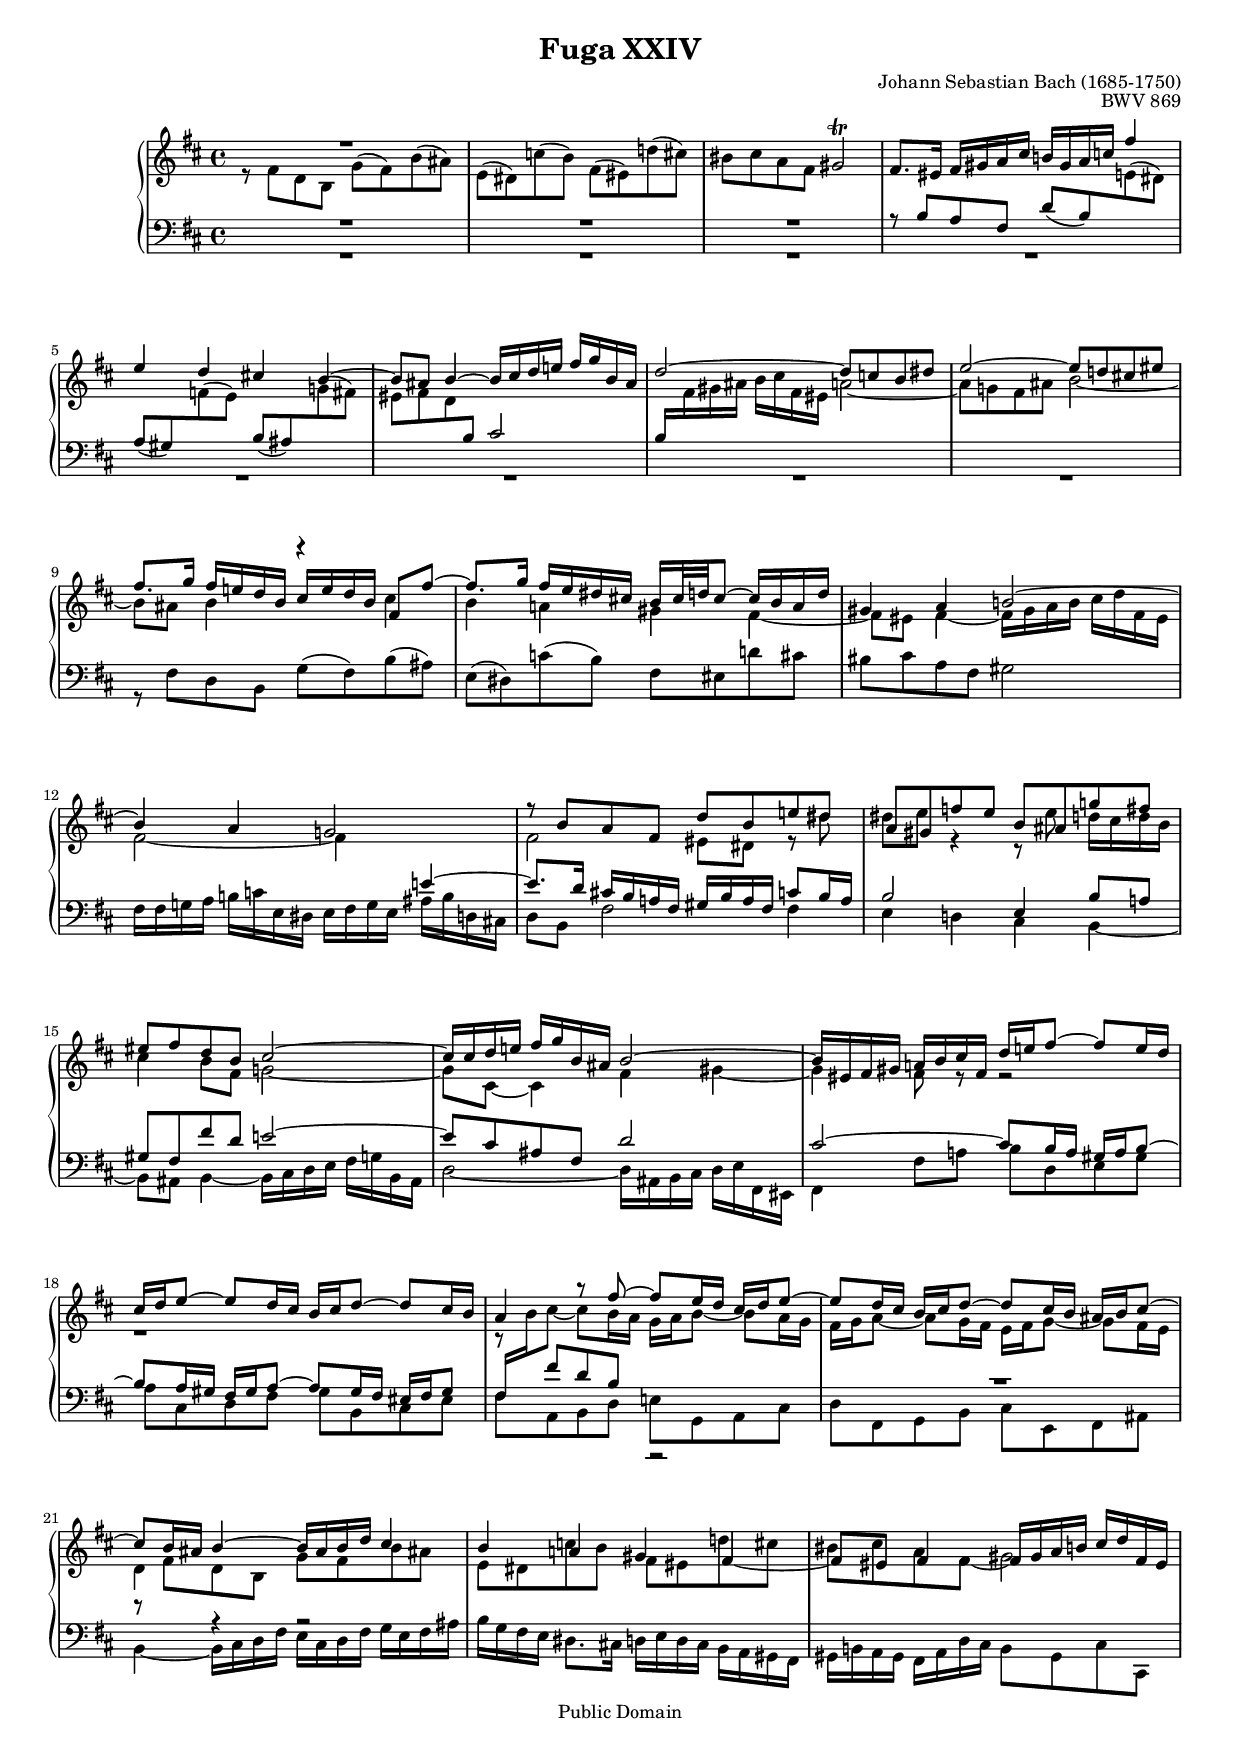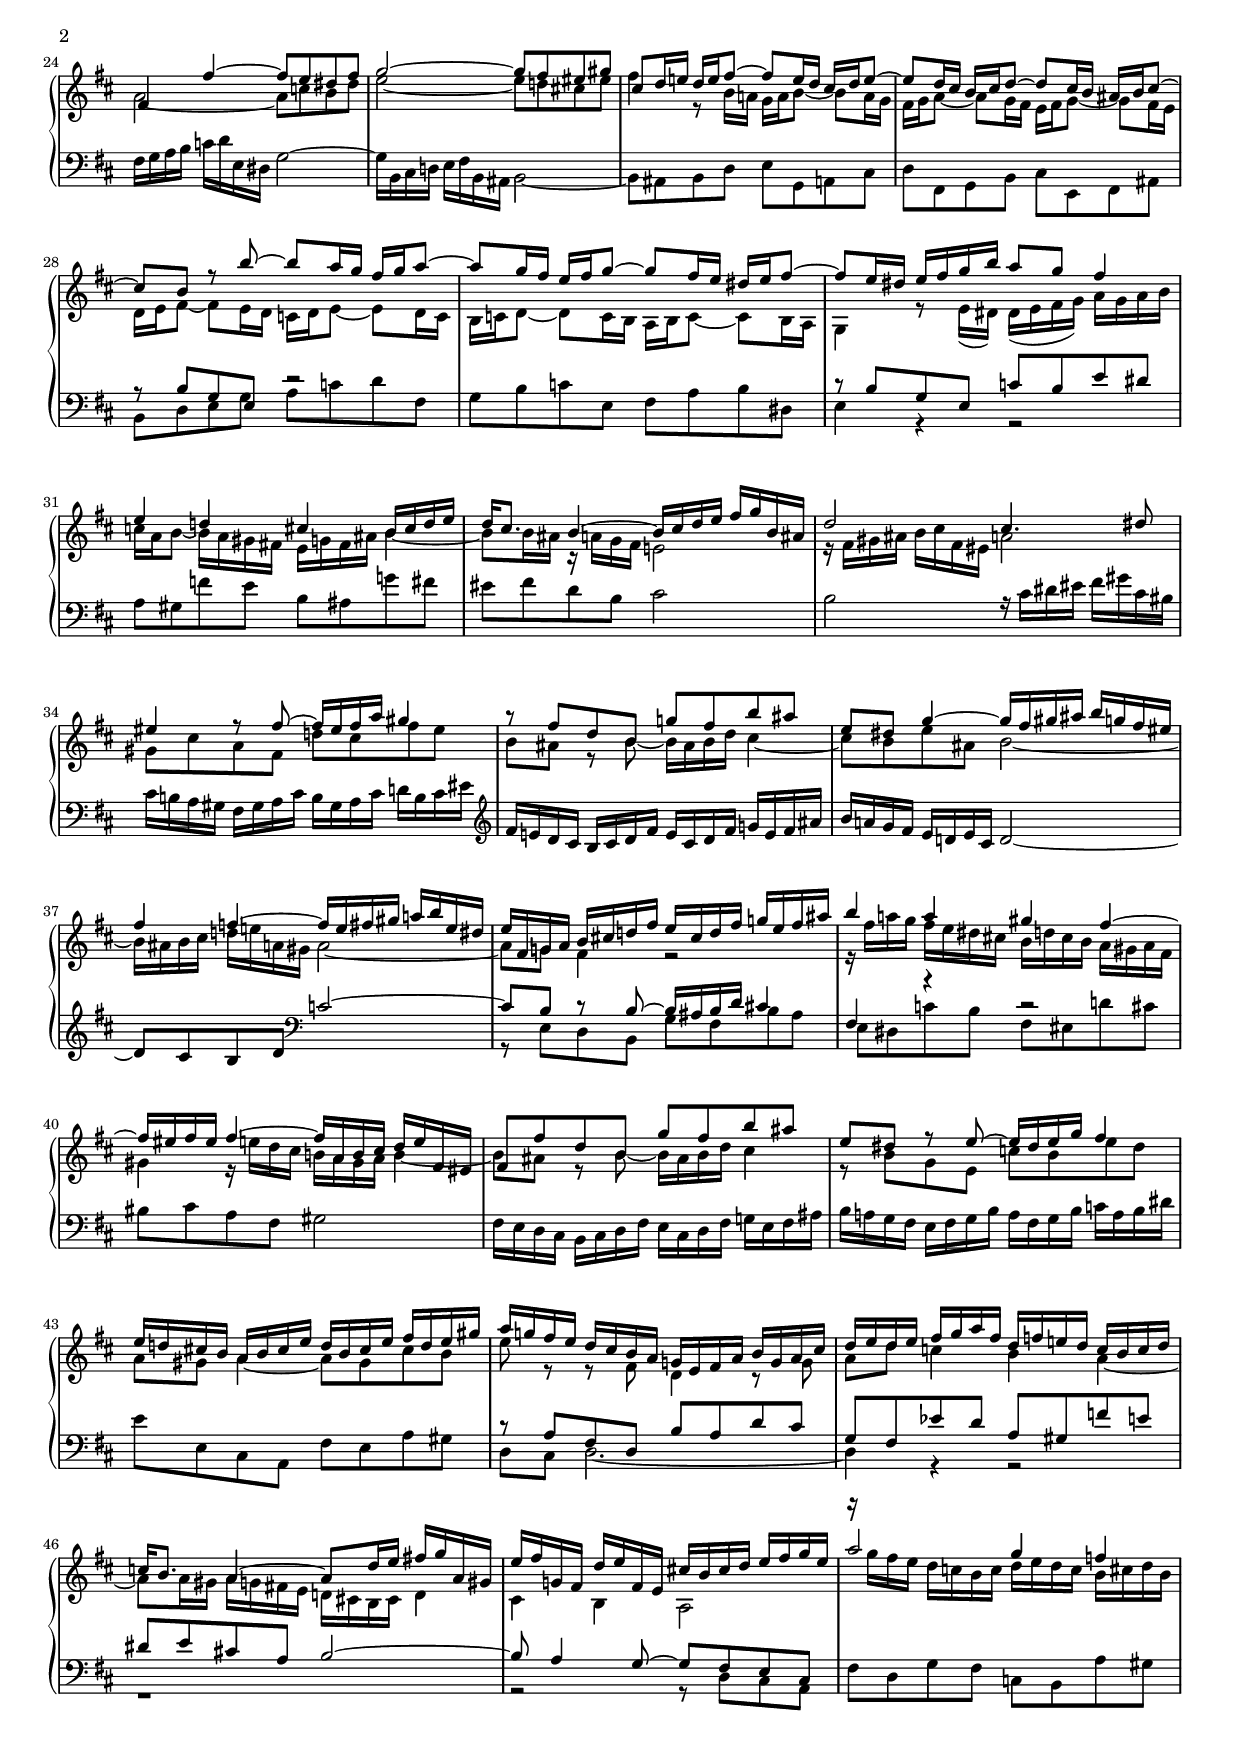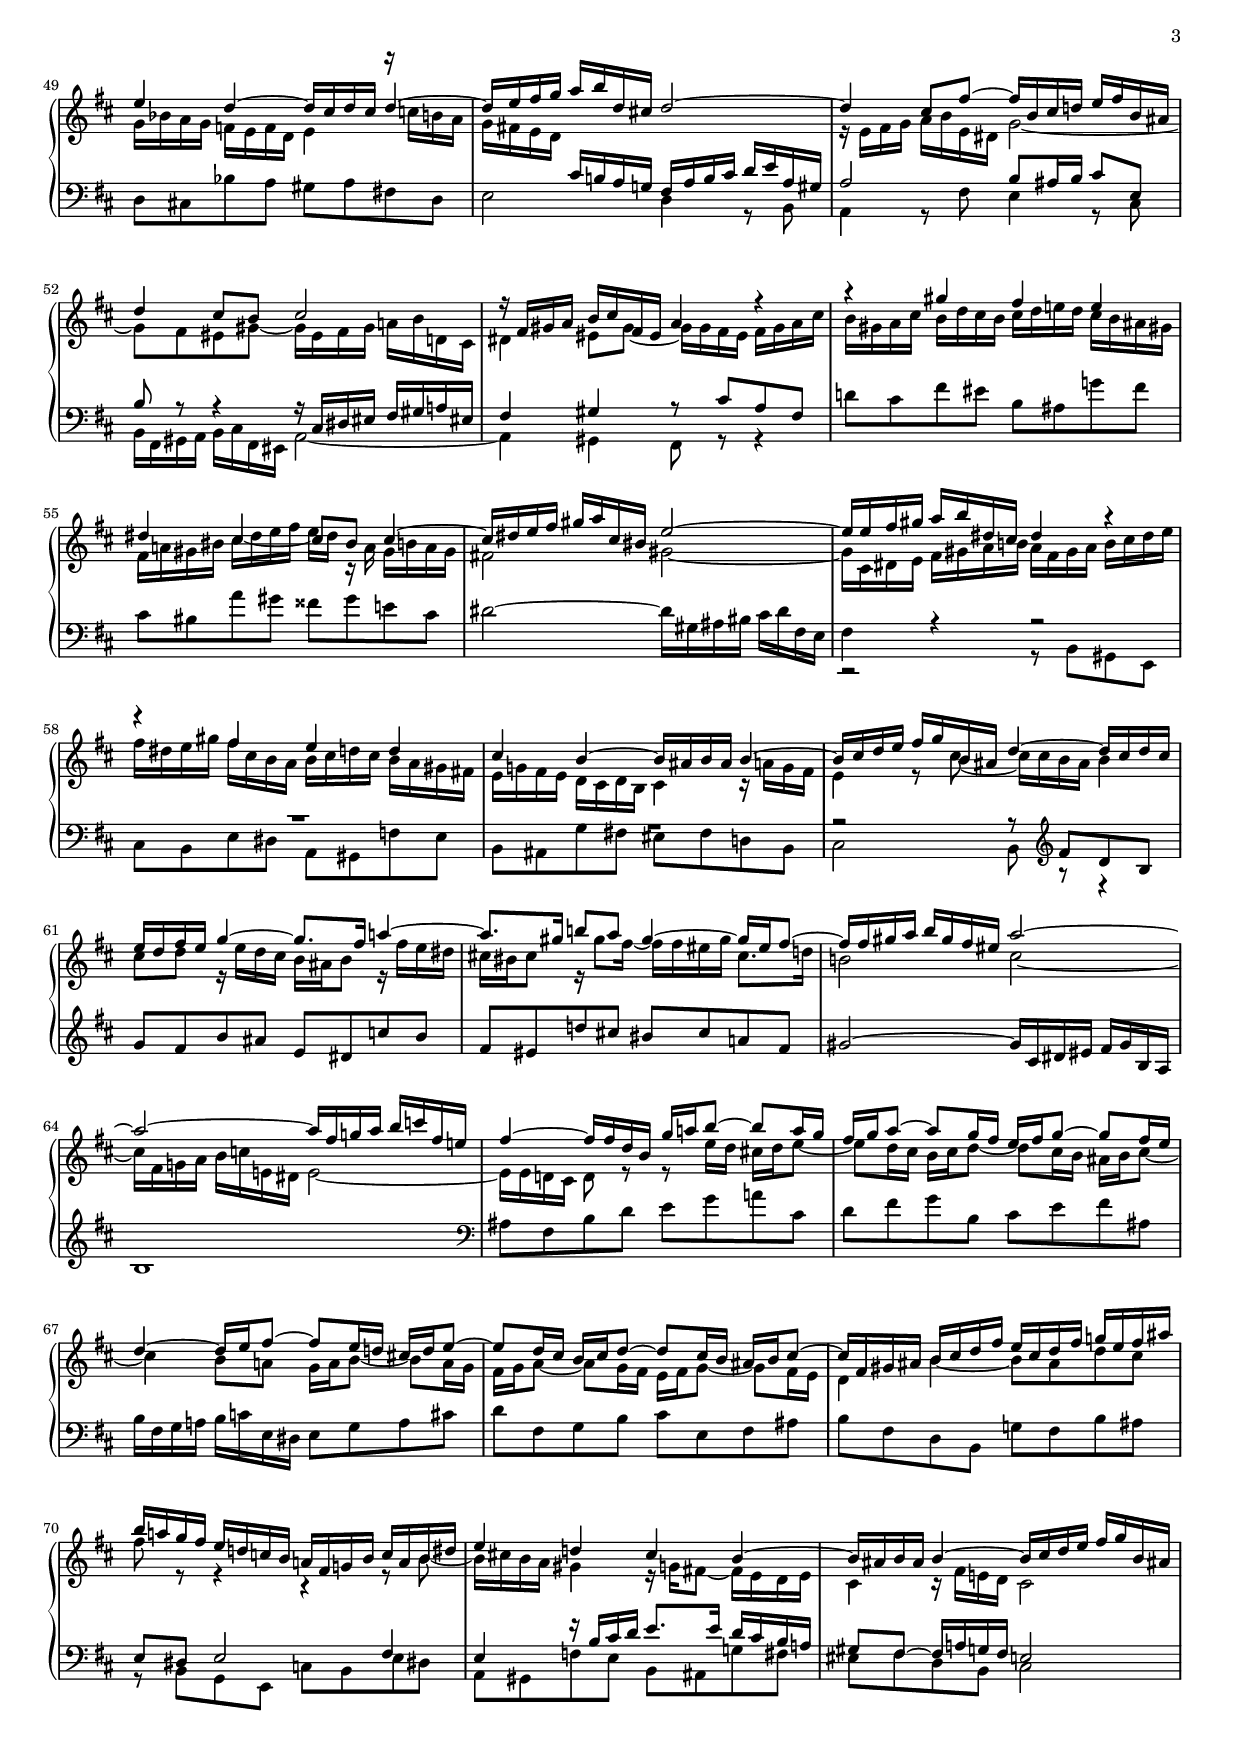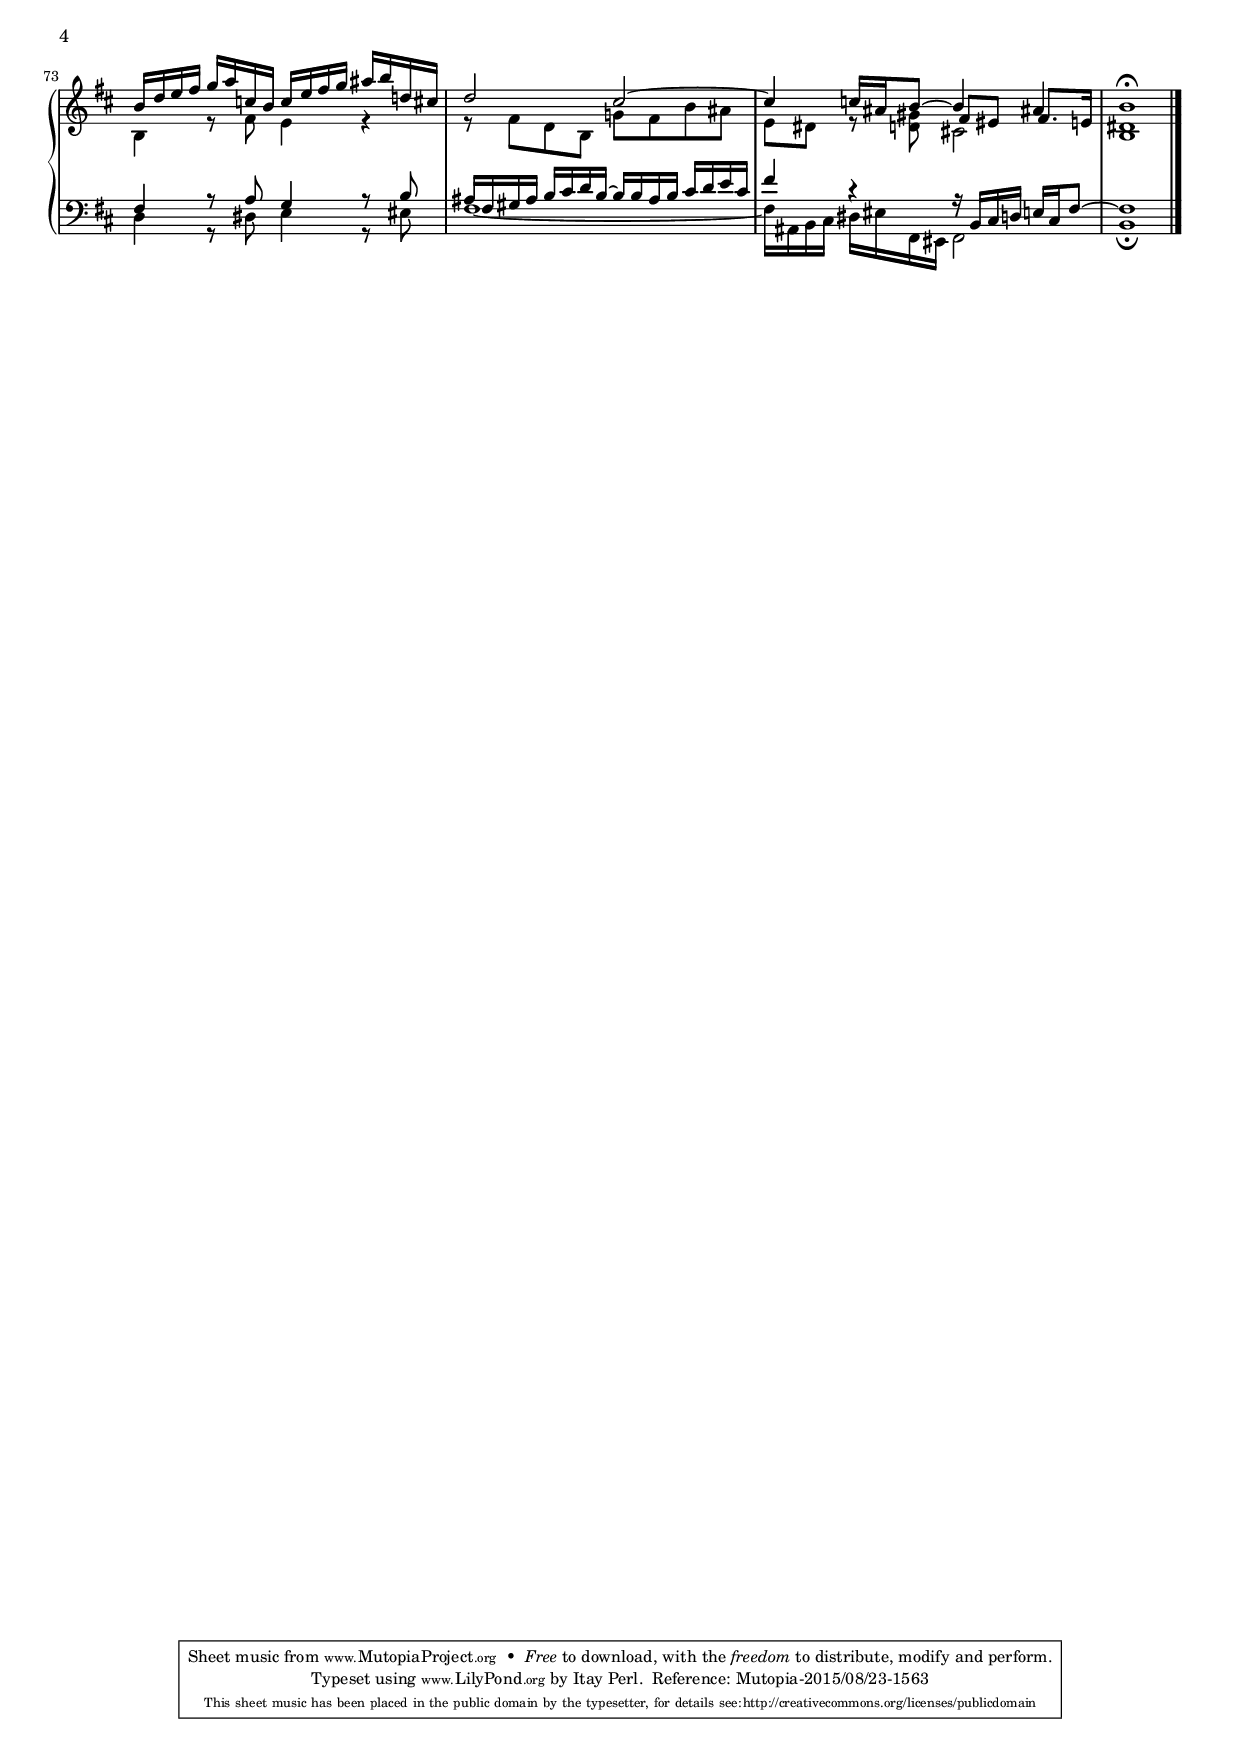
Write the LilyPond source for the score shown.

\version "2.18.0"
\version "2.18.0"
staffUp = {
	\change Staff = "RH"
	\stemDown
	\slurUp
	\tieDown
}

staffDown = {
	\change Staff = "LH"
	\stemUp
	\slurDown
	\tieUp
}

soprano = {
	\time 4/4
	\key b \minor
	\clef "treble"
	
	\relative c'' {
		R1 | s1*11 | 
		r8 b a fis d' b e dis |
		a gis f' e b 
		\once \override NoteColumn.force-hshift = #0.7
		ais g' fis |
		eis fis d b cis2 ~ |%15
		cis16 cis d e fis g b, ais b2 ~ |
		b16 eis, fis gis a b cis fis, d' e fis8 ~ fis e16 d |
		cis d e8 ~ e d16 cis b cis d8 ~ d cis16 b |
		a4 r8 fis' ~ fis e16 d cis d e8 ~ |
		e d16 cis b cis d8 ~ d cis16 b ais b cis8 ~ |%20
		cis b16 ais b4 ~ b16 ais b d cis4 |
		b a gis \tieDown fis ~ |
		\override Beam.positions = #'(1.8 . 1.5)
		fis8 eis 
		\revert Beam.positions
		fis4 fis16 gis a b cis d fis, eis | 
		fis4 \tieUp fis' ~ fis8 e dis fis |
		g2 ~ g8 fis eis gis  | %25
		cis, d16 e d e fis8 ~ fis e16 d cis d e8 ~ |
		e d16 cis b cis d8 ~ d cis16 b ais b cis8 ~ |
		cis b r b' ~ b a16 g fis g a8 ~ |
		a g16 fis e fis g8 ~ g fis16 e dis e fis8 ~ |
		fis e16 dis e fis g b a8 g fis4 | %30
		e d cis b16 cis d e | 
		d cis8. b4 ~ b16 cis d e fis g b, ais | 
		d2 cis4. dis8 |
		eis4 r8 fis8 ~ fis16 eis fis a gis4 | 
		r8 fis d b g' fis b ais | %35
		e dis g4 ~ g16 fis gis ais b g fis eis |
		fis4 f ~ f16 e fis gis a b e, dis |
		e fis, g a b cis d fis e cis d fis g e fis ais |
		b4 a gis fis ~ |
		fis16 eis fis eis fis4 ~ fis16 a, b cis d e fis, eis |%40
		fis8 fis' d b g' fis b ais |
		e dis r e ~ e16 dis e g fis4 |
		e16 d cis b a b cis e d b cis e fis d e gis |
		a g fis e d cis b a g e fis a b g a cis |
		d e d e fis g a fis d f e d c b c d | %45
		c b8. a4 ~ a8 d16 e fis g a, gis |
		e' fis g, fis d' e fis, e cis' b cis d e fis g e |
		a2 g4 f |
		e d ~ d16 cis d cis d4 ~ |
		d16 e fis g a b d, cis d2 ~ | %50
		d4 cis8 fis ~ fis16 b, cis d e fis b, ais |
		d4 cis8 b cis2 |
		r16 fis, gis a b cis fis, eis a4 r |
		r gis' fis e |
		dis 
		\once \override Tie.staff-position = #1
		\tieDown cis ~ cis8 \tieUp bis cis4 ~ | %55
		cis16 dis e fis gis a cis, bis e2 ~ |
		e16 e fis gis a b dis, cis dis4 r |
		r fis  e d |
		cis b ~ b16 ais b ais b4 ~ |
		b16 cis d e fis g b, ais d4 ~ d16 cis d cis | %60
		e d fis e g4 ~ g8. fis16 a4 ~ |
		a8. gis16 b8 a gis4 ~ gis16 eis fis8 ~ |
		fis16 fis gis a b gis fis eis a2 ~ |
		a ~ a16 fis g a b c fis, e |
		fis4 ~ fis16 fis d b g' a b8 ~ b a16 g | %65
		fis g a8 ~ a g16 fis e fis g8 ~ g fis16 e | 
		d4 ~ d16 e fis8 ~ fis e16 d cis d e8 ~ |
		e8 d16 cis b cis d8 ~ d cis16 b ais b cis8 ~ |
		cis16 fis, gis ais b cis d fis e cis d fis g e fis ais |
		b a g fis e d c b a fis g b c a b dis | % 70
		e4 d cis b ~ |
		b16 ais b ais b4 ~ b16 cis d e fis g b, ais |
		b d e fis g a c, b c e fis g ais b d, cis |
		d2 cis2 ~ |
		cis4 c16 ais b8 ~ b4 ais! | 
		b1\fermata | \bar "|."
	}
}

alto = {
	\time 4/4
	\key b \minor
	\clef "treble"

	\relative c' {
		\slurUp
		\tieUp
		r8 fis d b g'( fis) b( ais) |
		e( dis) c'( b) fis( eis) d'( cis) |
		bis cis a fis \stemUp gis2^\trill |
		fis8. eis16 fis gis a cis b gis a c fis4 |
		e4 d cis b ~ | %5
		b8 ais b4 ~ b16 cis d e fis g b, ais | 
		d2 ~ d8 c b dis |
		e2 ~ e8 d cis eis |
		fis8. g16 fis e d b cis e d b fis8 fis' ~ |
		fis8. g16 fis e dis cis b[ cis32 d cis8] ~ cis16 b a d |%10
		gis,4 a 
		\once \override Tie.staff-position = #2.5
		b2 ~ |
		b4 a g2 |
		\tieDown\stemDown fis2 eis8 dis r dis' |
		\override Beam.positions = #'(-2.5 . -2.5)
		dis e 
		\revert Beam.positions
		r4 r8 e d16 cis d b | 
		cis4 b8 fis g2 ~ | %15
		g8 cis, ~ cis4 fis gis ~ |
		gis fis8 r r2 |
		r1 |
		r8
		\staffDown fis d b r2 | 
		\once \override MultiMeasureRest.staff-position = #4
		R1 | %20
		\staffUp r8 fis' d b g' fis b ais! |
		e dis c' b fis eis d' cis |
		bis cis a << {
		  \once \override Stem.transparent = ##t % magic to get a cross-voice tie
		  \tieDown fis ~ s16 s8. s4
		} \\ {fis8 gis2} >> |
		a2 ~ a8 c b dis |
		e2 ~ e8 d cis eis | %25
		fis4 r8 b,16 a g a b8 ~ b a16 g|
		fis g a8 ~ a g16 fis e fis g8 ~ g fis16 e |
		d e fis8 ~ fis e16 d c d e8 ~ e d16 c |
		b c d8 ~ d c16 b a b c8 ~ c b16 a |
		g4 r8 e'16( dis) dis( e fis g) a g a b | %30
		c a b8 ~ b16 a gis fis e g fis ais b4 ~ |
		b8 b16 ais r16 a g fis e2 |
		r16 fis gis ais b cis fis, eis a2 |
		gis8 cis a fis d' cis fis eis |
		b ais r b ~ b16 ais b d cis4 ~ | %35
		cis8 b e ais, b2 ~ |
		b16 ais b cis d e a, gis a2 ~ |
		a8 g fis4 r2 |
		r16 fis' a g fis e dis cis b d cis b a gis a fis |
		gis4 r16 e' d cis b a gis a b4 ~ | %40
		b8 ais r  b ~ b16 ais b d cis4 |
		r8 b g e c' b e dis |
		a gis a4 ~ a8 gis cis b |
		e r r fis, d4 r8 g |
		a d c4 b a ~ | %45
		a8 a16 gis a g fis e d cis b cis d4 |
		cis b a2 |
		s1*3 | %50
		r16 e' fis g a b e, dis g2 ~| 
		g8 fis eis gis ~ gis16 eis fis gis a b d, cis |
		dis4 eis8 
		\once \override Tie.staff-position = #-5
		gis ~ gis16 gis fis eis fis gis a cis |
		b gis a cis b d cis b cis d e d cis b ais gis |
		fis a gis bis cis dis e fis e dis r a gis b a gis | %55
		fis2 gis2 ~ |
		gis16 cis, dis e fis gis a b a fis gis a b cis dis e |
		fis dis e gis fis cis b a b cis d cis b a gis fis |
		e g fis e d cis d b cis4 r16 a' g fis |
		e4 r8 
		\once \override Tie.staff-position = #-2
		cis' ~ cis16 
		cis b ais b4 | %60
		cis8 d r16 e d cis b ais b8 r16 fis' e dis |
		cis bis cis8 r16 gis'8 fis16 ~ fis fis eis gis cis,8. d16 |
		b2 cis2 ~ |
		cis16 fis, g a b c e, dis e2 ~ |
		e16 e d cis d8 r r e'16 d cis d e8 ~ | %65
		e8 d16 cis b cis d8 ~ d cis16 b ais b cis8 ~|
		cis4 b8 a g16 a b8 ~ b a16 g |
		fis g a8 ~ a g16 fis e fis g8 ~ g fis16 e |
		d4 b' ~ b8 ais d cis |
		fis8 r r4 r r8 b, ~ | %70
		b16 cis b a gis4 r16 g fis8 ~ fis16 e d e |
		cis4 r16 fis e d cis2 |
		b4 r8 fis' e4 r |
		r8 fis d b g' fis b ais |
		e dis r 
		\stemDown <gis d>8 \stemUp << \new Voice { \shiftOn fis[ eis] fis8.[ e16] } \\ { cis2 } >> | %75
		<< dis1 \\ b1 >> | \bar "|."
	}
}

tenore = {
	\time 4/4
	\key b \minor
	\clef "bass"
	
	\relative c {
		R1*3 |
		\slurDown
		r8 b' a fis d'( b) \staffUp e( dis) |
		\staffDown a( gis) \staffUp f'( e) \staffDown b( ais)  \staffUp g'( fis) | %5
		eis fis d \staffDown b cis2 |
		b16 \staffUp fis' gis ais b cis fis, eis a2 ~ |
		a8 g fis ais b2 ~ |
		b8 ais b4 r cis |
		b a gis fis ~ | %10
		fis8 eis fis4 ~ fis16 gis a b cis d fis, eis |
		fis2 ~ fis4 \staffDown e ~ |
		e8. d16 cis b a fis gis b a fis c'8 b16 a |
		b2 e,4 b'8 a |
		gis fis fis' d e2 ~ | %15
		e8 cis ais fis d'2 |
		cis2 ~ cis8 b16 a gis a b8 ~ |
		b8 a16 gis fis gis a8 ~ a gis16 fis eis fis gis8 |
		fis16 \staffUp b' 
		cis8 ~ cis b16 a g a b8 ~ b a16 g |
		fis g a8 ~ a g16 fis e fis g8 ~ g fis16 e | %20
		d4 \staffDown r r2 |
		s1*6 | 
		r8 b g e r2 |
		s1 |
		r8 b' g e c' b e dis | %30	
		\stemDown a gis f' e b ais g' fis |
		eis fis d b cis2 |
		b2 r16 cis dis eis fis gis cis, bis |
		cis b a gis fis gis a cis b gis a cis d b cis eis |
		\clef "treble" \stemUp fis e d cis b cis d fis e cis d fis g e fis ais | %35
		b a g fis e d e cis \tieDown d2 ~ |
		d8 cis b d \clef "bass" \tieUp c2 ~ |
		c8 b r b ~ b16 ais b d cis4 |
		fis, r r2 |
		s1*4 |
		r8 a fis d b' a d cis |
		g fis ees' d a gis f' e | %45
		dis e cis a b2 ~ |
		b8 a4 g8 ~ g fis e cis | 
		\staffUp r16 g''' fis e d c b c d e d c b cis d b |
		g bes a g f e f d e4 r16 c' b a |
		g fis e d \staffDown cis b a g fis a b cis d e a, gis | %50
		a2 b8 ais16 b cis8 e, |
		b' r r4 r16 cis, dis eis fis gis a eis! |
		fis4 gis r8 cis a fis |
		\stemDown d' cis fis eis b ais g' fis |
		cis bis a' gis fisis gis e cis | %55
		dis2 ~ dis16 gis, ais bis cis dis fis, e |
		fis4 r r2 |
		\once \override MultiMeasureRest.staff-position = #4
		R1*2 |
		\override Rest.staff-position = #4
		r2 r8 
		\revert Rest.staff-position
		\clef "treble" \stemUp fis' d b | %60
		g' fis b ais e dis c' b |
		fis eis d' cis bis cis a fis |
		gis2 ~ gis16 cis, dis eis fis gis b, a |
		b1 |
		\clef "bass" \stemDown ais8 fis b d e g a cis, | %65
		d fis g b, cis e fis ais,|
		b16 fis g a b c e, dis e8 g a cis |
		d fis, g b cis e, fis ais |
		b fis d b g' fis b ais |
		\stemUp e dis e2 fis4 | %70
		e r16 b' cis d e8. e16 d cis b a |
		gis8 fis ~ fis16 a g fis e2 |
		fis4 r8 a g4 r8 b |
		ais16 fis gis ais b cis d b ~ b b ais b cis d e cis |
		fis4 r r16 b,, cis d e cis fis8 ~ | %75
		fis1 | \bar "|."
		 
	}
}

basso = {
	\time 4/4
	\key b \minor
	\clef "bass"
	
	\relative c {
		R1*8 |
		\slurUp
		r8 fis d b  g'( fis) b( ais) |
		e( dis) c'( b) fis eis d' cis | %10
		bis cis a fis gis2 |
		fis16 fis g a b c e, dis e fis g e ais b d, cis |
		d8 b fis'2 fis4 |
		e d cis b ~ |
		b8 ais b4 ~ b16 cis d e fis g b, ais | %15
		d2 ~ d16 ais b cis d e fis, eis |
		fis4 fis'8 a b d, e gis |
		a cis, d fis gis b, cis eis |
		fis a, b d e g, a cis |
		d fis, g b cis e, fis ais | %20
		b4 ~ b16 cis d fis e cis d fis g e fis ais |
		b g fis e dis8. cis16 d e d cis b a gis fis |
		gis b a gis fis a d cis b8 gis cis cis, |
		fis'16 g a b c d e, dis \tieUp g2 ~ |
		g16 b, cis d e fis b, ais \tieDown b2 ~ | %25
		b8 ais b d e g, a cis |
		d fis, g b cis e, fis ais |
		b d e g a c d fis, |
		g b c e, fis a b dis, |
		e4 r r2 | %30
		s1*7 |
		r8 e d b g' fis b ais |
		e dis c' b fis eis d' cis |
		bis cis a fis gis2 | %40
		fis16 e d cis b cis d fis e cis d fis g e fis ais |
		b a g fis e fis g b a fis g b c a b dis |
		e8 e, cis a fis' e a gis |
		d cis d2. ~ |
		d4 r r2 | %45
		r1 |
		r2 r8 d cis a |
		fis' d g fis c b a' gis |
		d cis bes' a gis a fis d |
		e2 d4 r8 b | %50
		a4 r8 fis' e4 r8 cis |
		b16 fis gis a b cis fis, eis a2 ~ |
		a4 gis fis8 r r4 |
		s1*3 |
		r2 r8 b gis e | 
		cis' b e dis a gis f' e |
		b ais g' fis eis fis d b |
		cis2 b8 r r4 | %60
		s1*9 |
		r8 b g e c' b e dis | %70
		a gis f' e b ais g' fis |
		eis fis d b cis2 |
		d4 r8 dis e4 r8 eis |
		fis1 ~ |
		fis16 ais, b cis dis eis fis, eis fis2 | %75
		b1_\fermata | \bar "|."
	}
}
% vim: ft=lilypond


#(set-global-staff-size 16)

\header {
	title = "Fuga XXIV"
	opus = "BWV 869"
	composer = "Johann Sebastian Bach (1685-1750)"
	
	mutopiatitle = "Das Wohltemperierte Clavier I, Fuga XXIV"
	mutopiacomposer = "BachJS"
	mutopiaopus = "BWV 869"
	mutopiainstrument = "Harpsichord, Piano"
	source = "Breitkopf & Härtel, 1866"

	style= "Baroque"
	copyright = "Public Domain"
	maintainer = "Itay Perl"
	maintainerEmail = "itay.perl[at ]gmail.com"
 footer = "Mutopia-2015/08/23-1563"
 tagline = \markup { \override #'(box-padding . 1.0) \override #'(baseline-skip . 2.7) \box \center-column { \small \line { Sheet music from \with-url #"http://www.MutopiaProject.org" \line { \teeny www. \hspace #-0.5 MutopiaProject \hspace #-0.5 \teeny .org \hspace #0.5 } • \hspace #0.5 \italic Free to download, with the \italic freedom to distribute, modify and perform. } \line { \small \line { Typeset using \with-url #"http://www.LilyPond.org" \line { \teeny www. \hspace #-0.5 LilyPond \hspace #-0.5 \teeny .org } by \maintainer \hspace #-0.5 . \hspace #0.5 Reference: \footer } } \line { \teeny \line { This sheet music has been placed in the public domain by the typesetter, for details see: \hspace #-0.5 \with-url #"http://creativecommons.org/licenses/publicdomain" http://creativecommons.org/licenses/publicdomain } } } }
}

\score {
		\new PianoStaff <<
			\accidentalStyle piano
			\set PianoStaff.connectArpeggios = ##t
			\new Staff = "RH" { << \soprano \\ \alto >> }
			\new Staff = "LH" { << \tenore \\ \basso >> }
		>>
		\midi {
		    % see http://lsr.dsi.unimi.it/LSR/Item?id=438
		    \context {
		  		\Staff
				\remove "Staff_performer"
			}
			\context {
			  \Voice
			  \consists "Staff_performer"
			}
		}
		\layout{}
}
